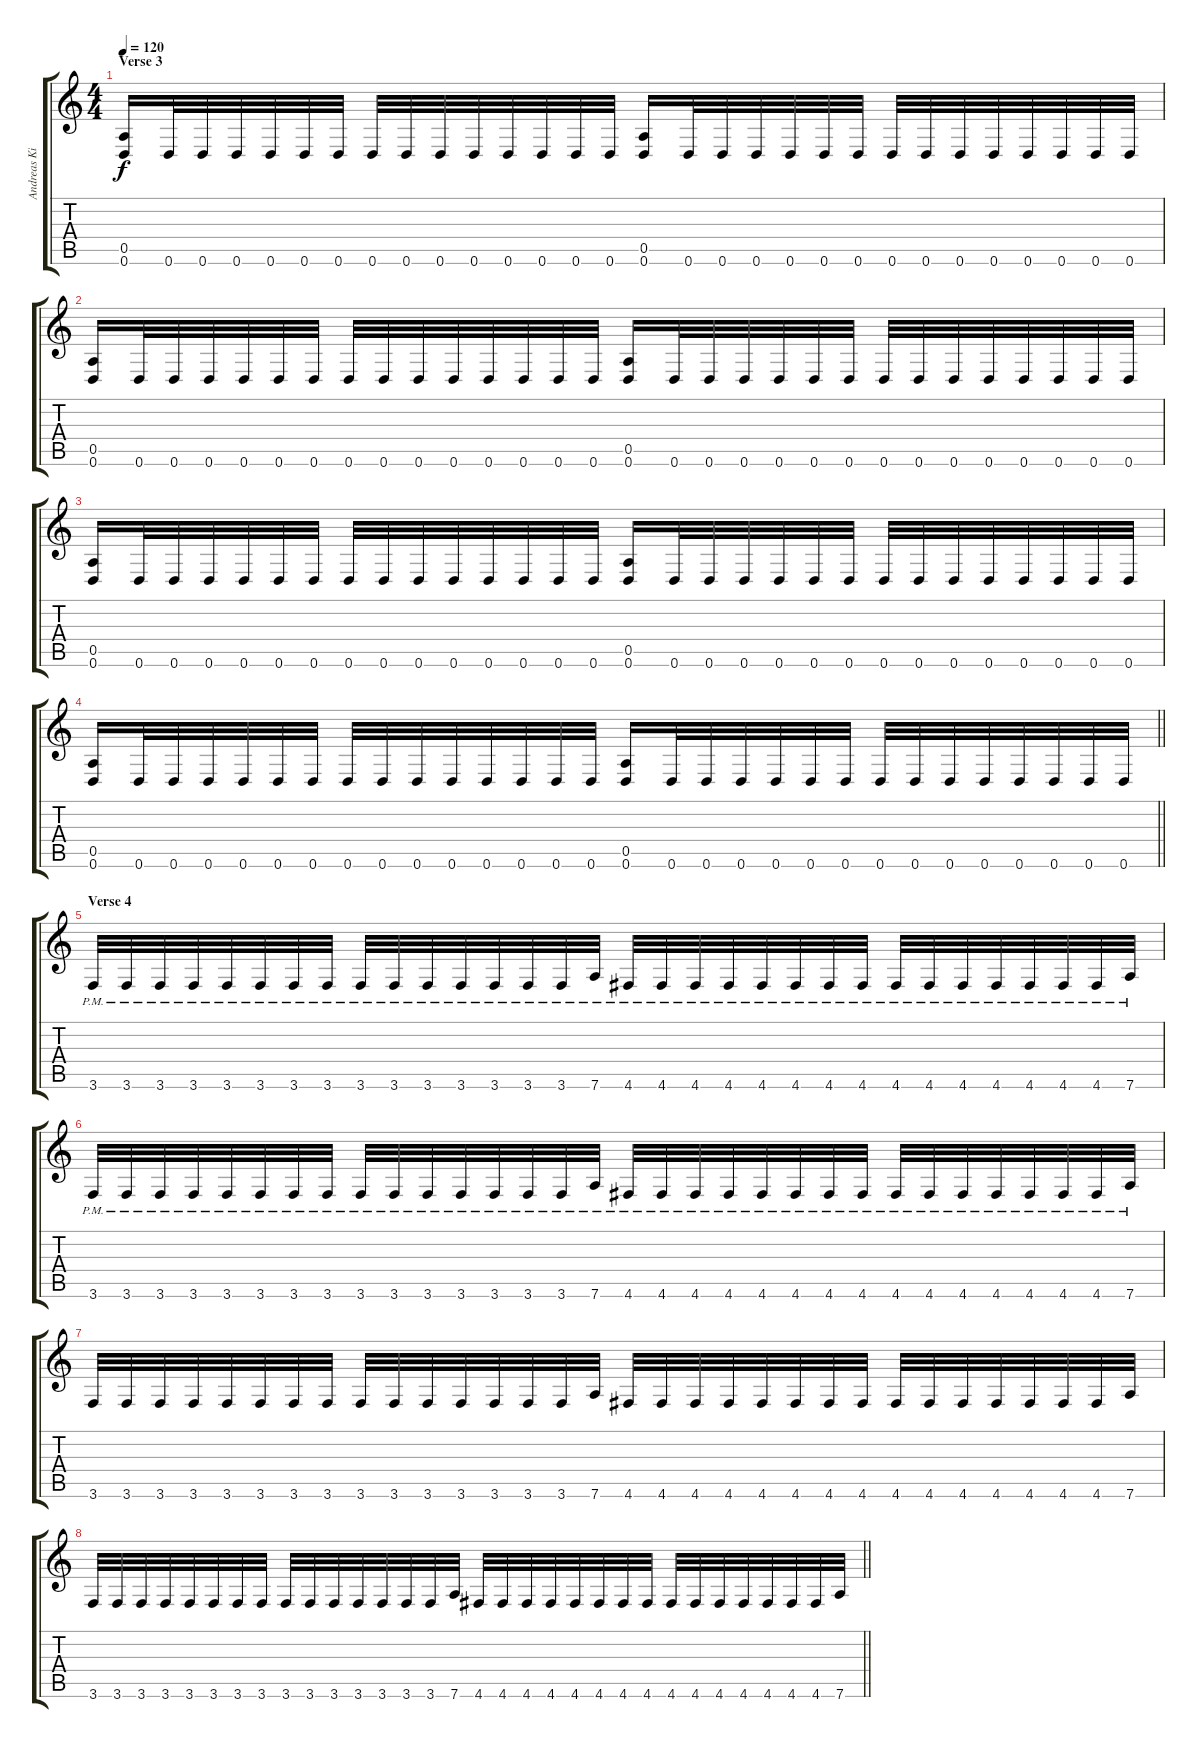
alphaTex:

\track ("Andreas Kisser 1" "Andreas Ki") {instrument distortionguitar}
\staff {score tabs}
\tuning (E4 B3 G3 D3 A2 D2) {hide}
\ts (4 4)
\section ("" "Verse 3")
\tempo 120
\clef g2
\ks c
(0.5 0.6).16{dy f} 0.6.32 0.6.32 0.6.32 0.6.32 0.6.32 0.6.32 0.6.32 0.6.32 0.6.32 0.6.32 0.6.32 0.6.32 0.6.32 0.6.32 (0.5 0.6).16 0.6.32 0.6.32 0.6.32 0.6.32 0.6.32 0.6.32 0.6.32 0.6.32 0.6.32 0.6.32 0.6.32 0.6.32 0.6.32 0.6.32 |
(0.5 0.6).16 0.6.32 0.6.32 0.6.32 0.6.32 0.6.32 0.6.32 0.6.32 0.6.32 0.6.32 0.6.32 0.6.32 0.6.32 0.6.32 0.6.32 (0.5 0.6).16 0.6.32 0.6.32 0.6.32 0.6.32 0.6.32 0.6.32 0.6.32 0.6.32 0.6.32 0.6.32 0.6.32 0.6.32 0.6.32 0.6.32 |
(0.5 0.6).16 0.6.32 0.6.32 0.6.32 0.6.32 0.6.32 0.6.32 0.6.32 0.6.32 0.6.32 0.6.32 0.6.32 0.6.32 0.6.32 0.6.32 (0.5 0.6).16 0.6.32 0.6.32 0.6.32 0.6.32 0.6.32 0.6.32 0.6.32 0.6.32 0.6.32 0.6.32 0.6.32 0.6.32 0.6.32 0.6.32 |
\barLineRight lightlight
(0.5 0.6).16 0.6.32 0.6.32 0.6.32 0.6.32 0.6.32 0.6.32 0.6.32 0.6.32 0.6.32 0.6.32 0.6.32 0.6.32 0.6.32 0.6.32 (0.5 0.6).16 0.6.32 0.6.32 0.6.32 0.6.32 0.6.32 0.6.32 0.6.32 0.6.32 0.6.32 0.6.32 0.6.32 0.6.32 0.6.32 0.6.32 |
\section ("" "Verse 4")
3.6{pm}.32 3.6{pm}.32 3.6{pm}.32 3.6{pm}.32 3.6{pm}.32 3.6{pm}.32 3.6{pm}.32 3.6{pm}.32 3.6{pm}.32 3.6{pm}.32 3.6{pm}.32 3.6{pm}.32 3.6{pm}.32 3.6{pm}.32 3.6{pm}.32 7.6{pm}.32 4.6{pm}.32 4.6{pm}.32 4.6{pm}.32 4.6{pm}.32 4.6{pm}.32 4.6{pm}.32 4.6{pm}.32 4.6{pm}.32 4.6{pm}.32 4.6{pm}.32 4.6{pm}.32 4.6{pm}.32 4.6{pm}.32 4.6{pm}.32 4.6{pm}.32 7.6{pm}.32 |
3.6{pm}.32 3.6{pm}.32 3.6{pm}.32 3.6{pm}.32 3.6{pm}.32 3.6{pm}.32 3.6{pm}.32 3.6{pm}.32 3.6{pm}.32 3.6{pm}.32 3.6{pm}.32 3.6{pm}.32 3.6{pm}.32 3.6{pm}.32 3.6{pm}.32 7.6{pm}.32 4.6{pm}.32 4.6{pm}.32 4.6{pm}.32 4.6{pm}.32 4.6{pm}.32 4.6{pm}.32 4.6{pm}.32 4.6{pm}.32 4.6{pm}.32 4.6{pm}.32 4.6{pm}.32 4.6{pm}.32 4.6{pm}.32 4.6{pm}.32 4.6{pm}.32 7.6{pm}.32 |
3.6.32 3.6.32 3.6.32 3.6.32 3.6.32 3.6.32 3.6.32 3.6.32 3.6.32 3.6.32 3.6.32 3.6.32 3.6.32 3.6.32 3.6.32 7.6.32 4.6.32 4.6.32 4.6.32 4.6.32 4.6.32 4.6.32 4.6.32 4.6.32 4.6.32 4.6.32 4.6.32 4.6.32 4.6.32 4.6.32 4.6.32 7.6.32 |
\barLineRight lightlight
3.6.32 3.6.32 3.6.32 3.6.32 3.6.32 3.6.32 3.6.32 3.6.32 3.6.32 3.6.32 3.6.32 3.6.32 3.6.32 3.6.32 3.6.32 7.6.32 4.6.32 4.6.32 4.6.32 4.6.32 4.6.32 4.6.32 4.6.32 4.6.32 4.6.32 4.6.32 4.6.32 4.6.32 4.6.32 4.6.32 4.6.32 7.6.32
